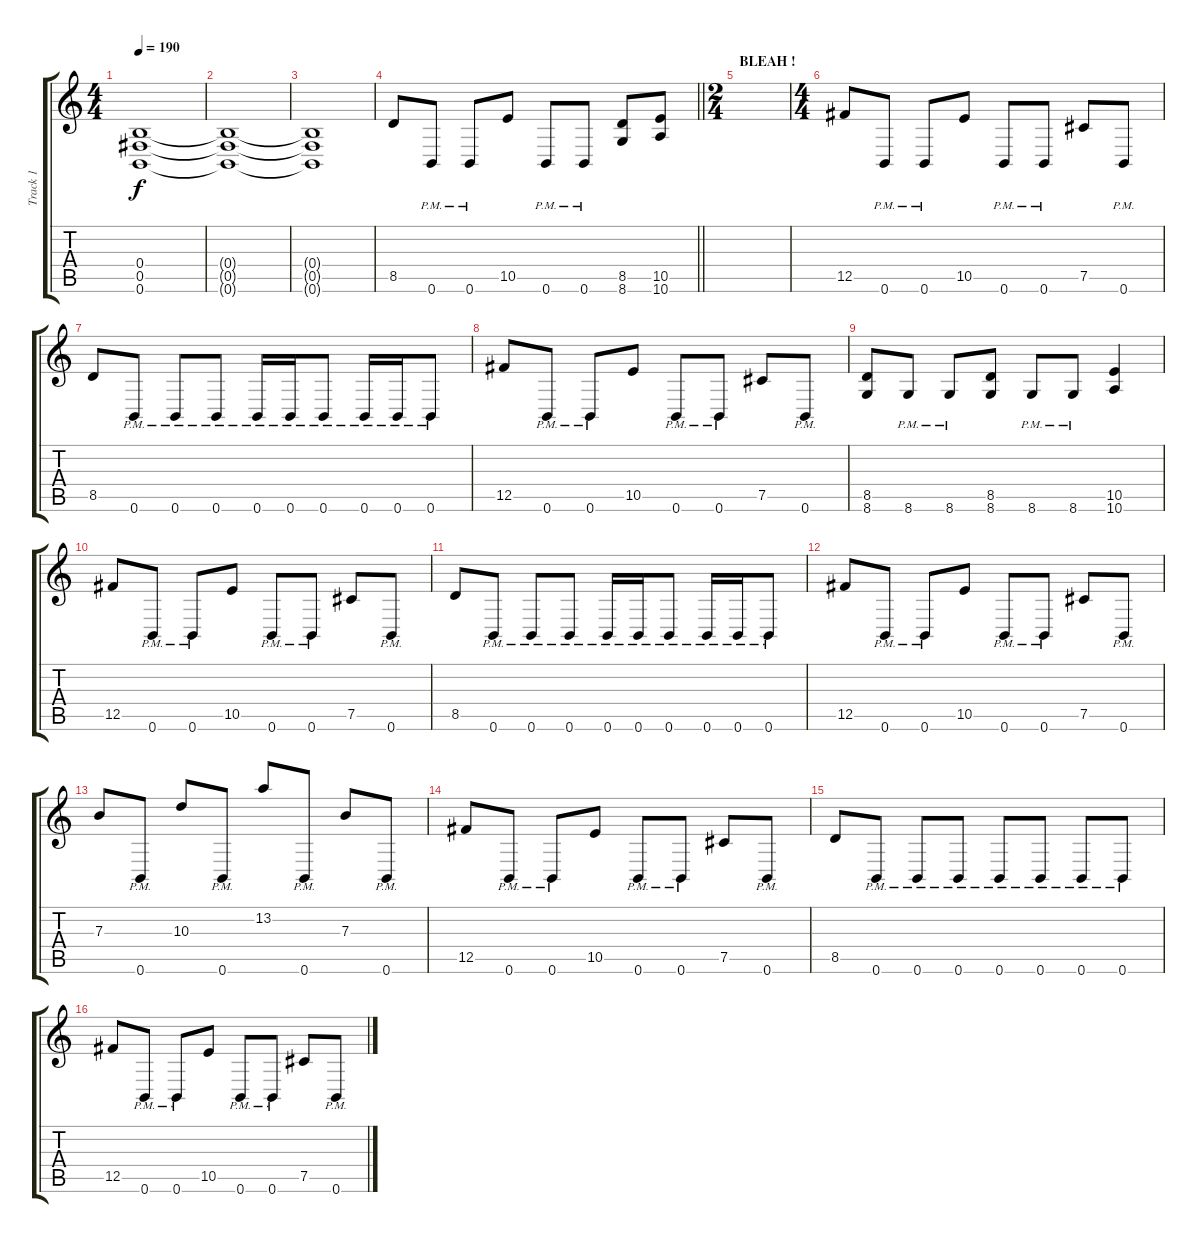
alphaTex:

\track ("Track 1" "Track 1") {instrument distortionguitar}
\staff {score tabs}
\tuning (Db4 Ab3 E3 B2 Gb2 B1) {hide}
\ts (4 4)
\tempo 190
\clef g2
\ks c
(0.4 0.5 0.6).1{dy f volume 9 instrument distortionguitar} |
(0.4{t} 0.5{t} 0.6{t}).1 |
(0.4{t} 0.5{t} 0.6{t}).1 |
\barLineRight lightlight
8.5.8{volume 13} 0.6{pm}.8 0.6{pm}.8 10.5.8 0.6{pm}.8 0.6{pm}.8 (8.5 8.6).8 (10.5 10.6).8 |
\ts (2 4)
\section ("" "BLEAH !")
|
\ts (4 4)
12.5.8 0.6{pm}.8 0.6{pm}.8 10.5.8 0.6{pm}.8 0.6{pm}.8 7.5.8 0.6{pm}.8 |
8.5.8 0.6{pm}.8 0.6{pm}.8 0.6{pm}.8 0.6{pm}.16 0.6{pm}.16 0.6{pm}.8 0.6{pm}.16 0.6{pm}.16 0.6{pm}.8 |
12.5.8 0.6{pm}.8 0.6{pm}.8 10.5.8 0.6{pm}.8 0.6{pm}.8 7.5.8 0.6{pm}.8 |
(8.5 8.6).8 8.6{pm}.8 8.6{pm}.8 (8.5 8.6).8 8.6{pm}.8 8.6{pm}.8 (10.5 10.6).4 |
12.5.8 0.6{pm}.8 0.6{pm}.8 10.5.8 0.6{pm}.8 0.6{pm}.8 7.5.8 0.6{pm}.8 |
8.5.8 0.6{pm}.8 0.6{pm}.8 0.6{pm}.8 0.6{pm}.16 0.6{pm}.16 0.6{pm}.8 0.6{pm}.16 0.6{pm}.16 0.6{pm}.8 |
12.5.8 0.6{pm}.8 0.6{pm}.8 10.5.8 0.6{pm}.8 0.6{pm}.8 7.5.8 0.6{pm}.8 |
7.3.8 0.6{pm}.8 10.3.8 0.6{pm}.8 13.2.8 0.6{pm}.8 7.3.8 0.6{pm}.8 |
12.5.8 0.6{pm}.8 0.6{pm}.8 10.5.8 0.6{pm}.8 0.6{pm}.8 7.5.8 0.6{pm}.8 |
8.5.8 0.6{pm}.8 0.6{pm}.8 0.6{pm}.8 0.6{pm}.8 0.6{pm}.8 0.6{pm}.8 0.6{pm}.8 |
12.5.8 0.6{pm}.8 0.6{pm}.8 10.5.8 0.6{pm}.8 0.6{pm}.8 7.5.8 0.6{pm}.8
